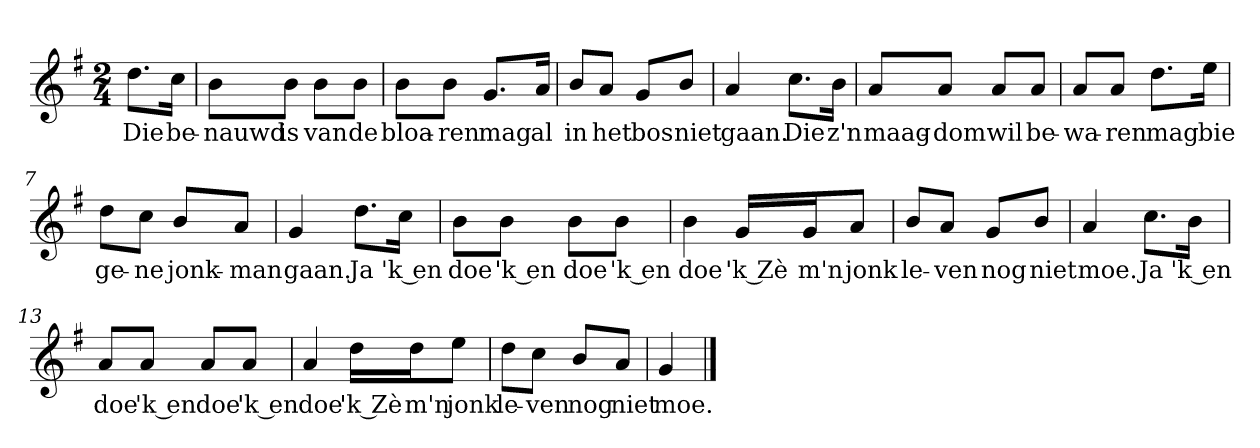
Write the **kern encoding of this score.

**kern	**text
*part1	*part1
*staff1	*staff1
*clefG2	*
*k[f#]	*
*G:	*
*M2/4	*
*MM120	*
=	=
8.dd\L	Die
16cc\Jk	be-
=1	=1
8b\L	-nauwd
8b\J	is
8b\L	van
8b\J	de
=2	=2
8b\L	bloa-
8b\J	-ren
8.g/L	mag
16a/Jk	al
=3	=3
8b/L	in
8a/J	het
8g/L	bos
8b/J	niet
=4	=4
4a	gaan.
8.cc\L	Die
16b\Jk	z'n
=5	=5
8a/L	maag-
8a/J	-dom
8a/L	wil
8a/J	be-
=6	=6
8a/L	-wa-
8a/J	-ren
8.dd\L	mag
16ee\Jk	bie
=7	=7
8dd\L	ge-
8cc\J	-ne
8b/L	jonk-
8a/J	-man
=8	=8
4g	gaan.
8.dd\L	Ja
16cc\Jk	'k en
=9	=9
8b\L	doe
8b\J	'k en
8b\L	doe
8b\J	'k en
=10	=10
4b	doe
16g/LL	'k Zè
16g/J	m'n
8a/J	jonk
=11	=11
8b/L	le-
8a/J	-ven
8g/L	nog
8b/J	niet
=12	=12
4a	moe.
8.cc\L	Ja
16b\Jk	'k en
=13	=13
8a/L	doe
8a/J	'k en
8a/L	doe
8a/J	'k en
=14	=14
4a	doe
16dd\LL	'k Zè
16dd\J	m'n
8ee\J	jonk
=15	=15
8dd\L	le-
8cc\J	-ven
8b/L	nog
8a/J	niet
=16	=16
4g	moe.
==	==
*-	*-
